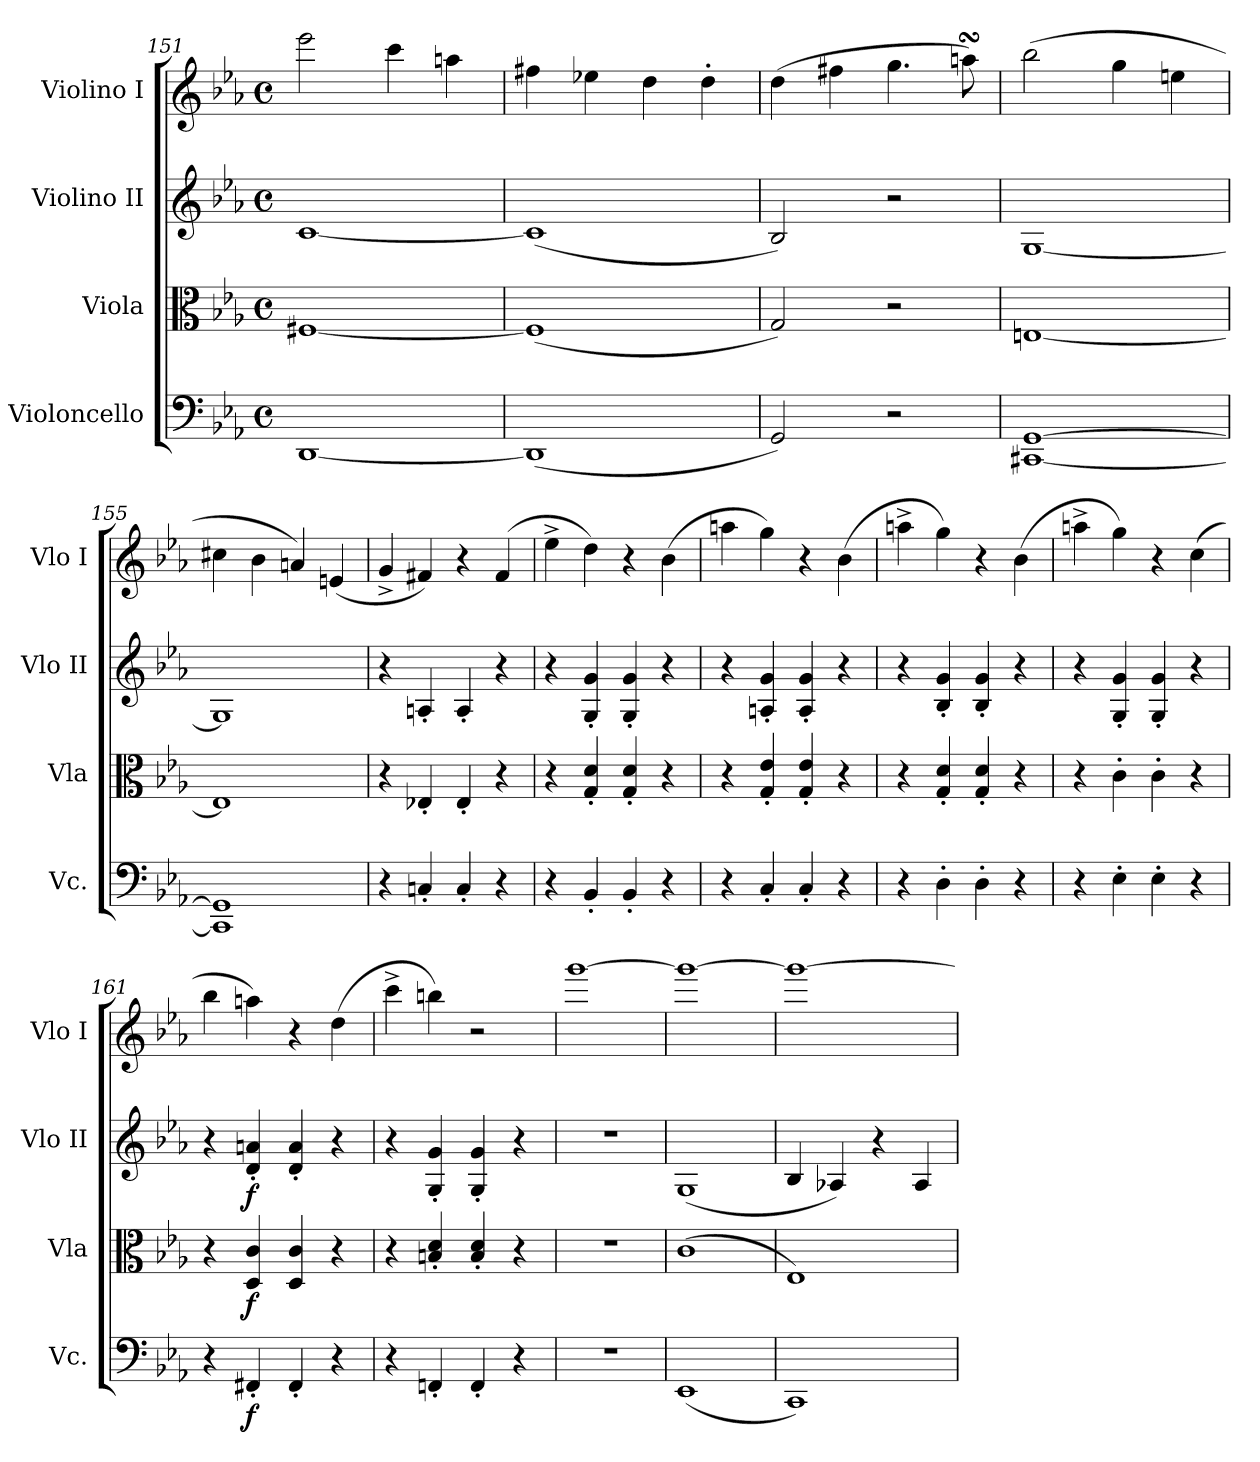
**kern	**dynam	**kern	**dynam	**kern	**dynam	**kern
*part4	*part4	*part3	*part3	*part2	*part2	*part1
*staff4	*staff4	*staff3	*staff3	*staff2	*staff2	*staff1
*I"Violoncello	*	*I"Viola	*	*I"Violino II	*	*I"Violino I
*I'Vc.	*	*I'Vla	*	*I'Vlo II	*	*I'Vlo I
*clefF4	*	*clefC3	*	*clefG2	*	*clefG2
*k[b-e-a-]	*	*k[b-e-a-]	*	*k[b-e-a-]	*	*k[b-e-a-]
*M4/4	*	*M4/4	*	*M4/4	*	*M4/4
*met(c)	*	*met(c)	*	*met(c)	*	*met(c)
=151	=151	=151	=151	=151	=151	=151
[1DD	.	[1F#X	.	[1c	.	2eee-\
.	.	.	.	.	.	4ccc\
.	.	.	.	.	.	4aan\
=152	=152	=152	=152	=152	=152	=152
(1DD]	.	(1F#]	.	(1c]	.	4ff#X\
.	.	.	.	.	.	4ee-X\
.	.	.	.	.	.	4dd\
.	.	.	.	.	.	4dd'\
!!LO:PB:g=z
=153	=153	=153	=153	=153	=153	=153
2GG/)	.	2G/)	.	2B-/)	.	(>4dd\
.	.	.	.	.	.	4ff#X\
2r	.	2r	.	2r	.	4.gg\
.	.	.	.	.	.	8aansSsS\)
=154	=154	=154	=154	=154	=154	=154
[1CC#X [1GG	.	[1En	.	[1G	.	(>2bb-\
.	.	.	.	.	.	4gg\
.	.	.	.	.	.	4een\
=155	=155	=155	=155	=155	=155	=155
1CC#] 1GG]	.	1E]	.	1G]	.	4cc#X\
.	.	.	.	.	.	4b-\
.	.	.	.	.	.	4an/)
.	.	.	.	.	.	(4en/
=156	=156	=156	=156	=156	=156	=156
4r	.	4r	.	4r	.	4g^/
4Cn'/	.	4E-X'/	.	4An'/	.	4f#X/)
4C'/	.	4E-'/	.	4A'/	.	4r
4r	.	4r	.	4r	.	(4f#/
=157	=157	=157	=157	=157	=157	=157
4r	.	4r	.	4r	.	4ee-^\
4BB-'/	.	4G/' 4d/'	.	4G/' 4g/'	.	4dd\)
4BB-'/	.	4G/' 4d/'	.	4G/' 4g/'	.	4r
4r	.	4r	.	4r	.	(>4b-\
=158	=158	=158	=158	=158	=158	=158
4r	.	4r	.	4r	.	4aan\
4C'/	.	4G/' 4e-/'	.	4An/' 4g/'	.	4gg\)
4C'/	.	4G/' 4e-/'	.	4A/' 4g/'	.	4r
4r	.	4r	.	4r	.	(>4b-\
=159	=159	=159	=159	=159	=159	=159
4r	.	4r	.	4r	.	4aan^\
4D'\	.	4G/' 4d/'	.	4B-/' 4g/'	.	4gg\)
4D'\	.	4G/' 4d/'	.	4B-/' 4g/'	.	4r
4r	.	4r	.	4r	.	(>4b-\
=160	=160	=160	=160	=160	=160	=160
4r	.	4r	.	4r	.	4aan^\
4E-'\	.	4c'\	.	4G/' 4g/'	.	4gg\)
4E-'\	.	4c'\	.	4G/' 4g/'	.	4r
4r	.	4r	.	4r	.	(>4cc\
=161	=161	=161	=161	=161	=161	=161
4r	.	4r	.	4r	.	4bb-\
!	!LO:DY:b	!	!LO:DY:b	!	!LO:DY:b	!
4FF#X'/	f	4D/ 4c/	f	4d/' 4an/'	f	4aan\)
4FF#'/	.	4D/ 4c/	.	4d/' 4a/'	.	4r
4r	.	4r	.	4r	.	(>4dd\
=162	=162	=162	=162	=162	=162	=162
4r	.	4r	.	4r	.	4ccc^\
4FFn'/	.	4Bn/' 4d/'	.	4G/' 4g/'	.	4bbn\)
4FF'/	.	4B/' 4d/'	.	4G/' 4g/'	.	2r
4r	.	4r	.	4r	.	.
=163	=163	=163	=163	=163	=163	=163
1r	.	1r	.	1r	.	[1ggg
=164	=164	=164	=164	=164	=164	=164
(1EE-	.	(>1c	.	(>1G	.	1ggg_
!!LO:LB:g=z
=165	=165	=165	=165	=165	=165	=165
1CC)	.	1E-)	.	4B-/	.	1ggg_
.	.	.	.	4A-X/)	.	.
.	.	.	.	4r	.	.
.	.	.	.	4A-/	.	.
=	=	=	=	=	=	=
*-	*-	*-	*-	*-	*-	*-
